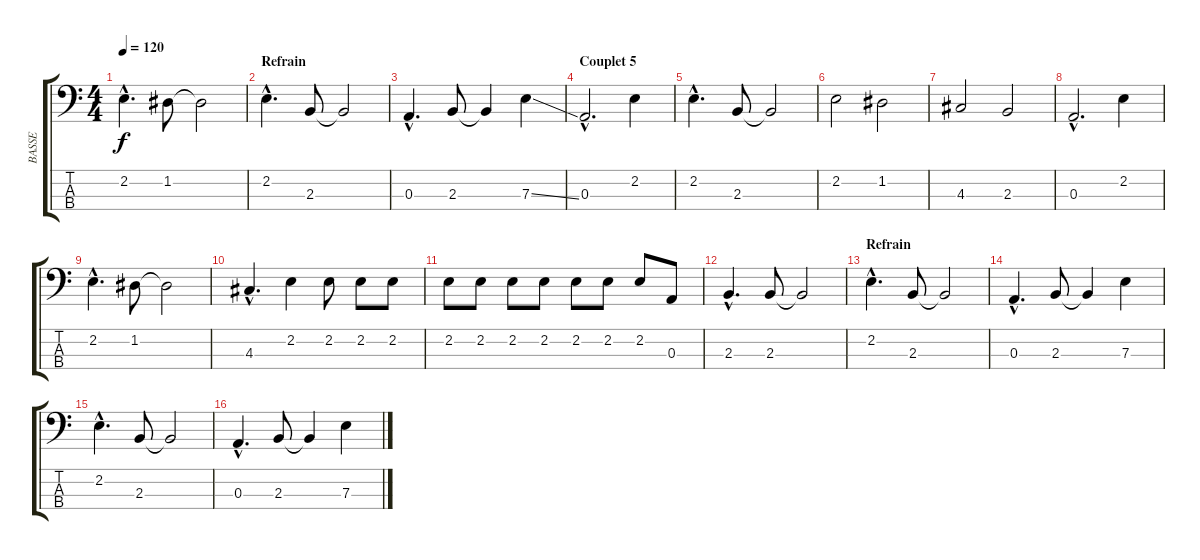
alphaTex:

\track ("BASSE" "BASSE") {instrument electricbassfinger}
\staff {score tabs}
\tuning (G2 D2 A1 E1) {hide}
\ts (4 4)
\tempo 120
\clef f4
\ks c
2.2{hac}.4{d dy f} 1.2.8 1.2{t}.2 |
\section ("" "Refrain")
2.2{hac}.4{d} 2.3.8 2.3{t}.2 |
0.3{hac}.4{d} 2.3.8 2.3{t}.4 7.3{ss}.4 |
\section ("" "Couplet 5")
0.3{hac}.2{d} 2.2.4 |
2.2{hac}.4{d} 2.3.8 2.3{t}.2 |
2.2.2 1.2.2 |
4.3.2 2.3.2 |
0.3{hac}.2{d} 2.2.4 |
2.2{hac}.4{d} 1.2.8 1.2{t}.2 |
4.3{hac}.4{d} 2.2.4 2.2.8 2.2.8 2.2.8 |
2.2.8 2.2.8 2.2.8 2.2.8 2.2.8 2.2.8 2.2.8 0.3.8 |
2.3{hac}.4{d} 2.3.8 2.3{t}.2 |
\section ("" "Refrain")
2.2{hac}.4{d} 2.3.8 2.3{t}.2 |
0.3{hac}.4{d} 2.3.8 2.3{t}.4 7.3.4 |
2.2{hac}.4{d} 2.3.8 2.3{t}.2 |
0.3{hac}.4{d} 2.3.8 2.3{t}.4 7.3{ss}.4
